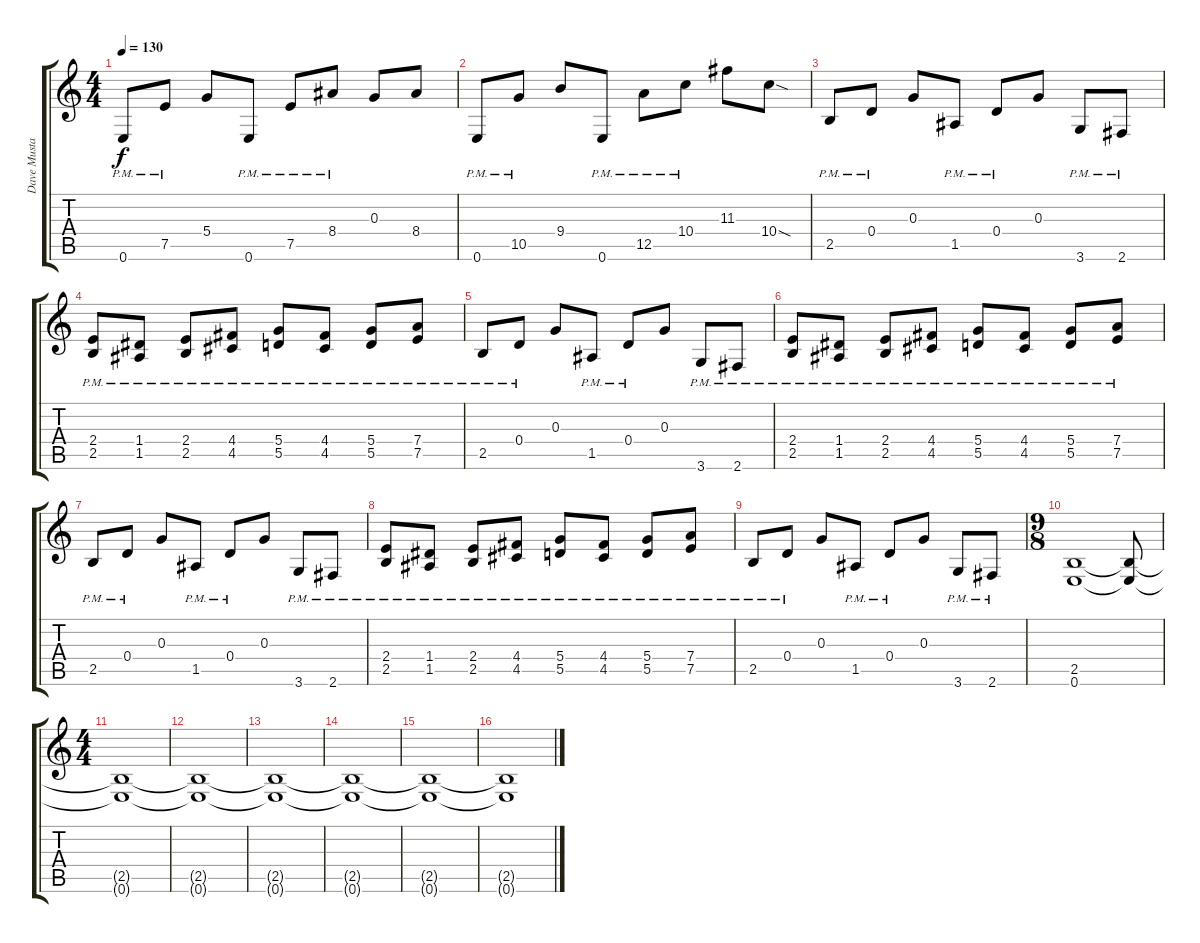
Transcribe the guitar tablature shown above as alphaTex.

\track ("Dave Mustaine" "Dave Musta") {instrument distortionguitar}
\staff {score tabs}
\tuning (E4 B3 G3 D3 A2 E2) {hide}
\ts (4 4)
\tempo 130
\clef g2
\ks c
0.6{pm}.8{dy f} 7.5{pm}.8 5.4.8 0.6{pm}.8 7.5{pm}.8 8.4{pm}.8 0.3.8 8.4.8 |
0.6{pm}.8 10.5{pm}.8 9.4.8 0.6{pm}.8 12.5{pm}.8 10.4{pm}.8 11.3.8 10.4{sod}.8 |
2.5{pm}.8 0.4{pm}.8 0.3.8 1.5{pm}.8 0.4{pm}.8 0.3.8 3.6{pm}.8 2.6{pm}.8 |
(2.4{pm} 2.5{pm}).8 (1.4{pm} 1.5{pm}).8 (2.4{pm} 2.5{pm}).8 (4.4{pm} 4.5{pm}).8 (5.4{pm} 5.5{pm}).8 (4.4{pm} 4.5{pm}).8 (5.4{pm} 5.5{pm}).8 (7.4{pm} 7.5{pm}).8 |
2.5{pm}.8 0.4{pm}.8 0.3.8 1.5{pm}.8 0.4{pm}.8 0.3.8 3.6{pm}.8 2.6{pm}.8 |
(2.4{pm} 2.5{pm}).8 (1.4{pm} 1.5{pm}).8 (2.4{pm} 2.5{pm}).8 (4.4{pm} 4.5{pm}).8 (5.4{pm} 5.5{pm}).8 (4.4{pm} 4.5{pm}).8 (5.4{pm} 5.5{pm}).8 (7.4{pm} 7.5{pm}).8 |
2.5{pm}.8 0.4{pm}.8 0.3.8 1.5{pm}.8 0.4{pm}.8 0.3.8 3.6{pm}.8 2.6{pm}.8 |
(2.4{pm} 2.5{pm}).8 (1.4{pm} 1.5{pm}).8 (2.4{pm} 2.5{pm}).8 (4.4{pm} 4.5{pm}).8 (5.4{pm} 5.5{pm}).8 (4.4{pm} 4.5{pm}).8 (5.4{pm} 5.5{pm}).8 (7.4{pm} 7.5{pm}).8 |
2.5{pm}.8 0.4{pm}.8 0.3.8 1.5{pm}.8 0.4{pm}.8 0.3.8 3.6{pm}.8 2.6{pm}.8 |
\ts (9 8)
(2.5 0.6).1 (2.5{t} 0.6{t}).8 |
\ts (4 4)
(2.5{t} 0.6{t}).1 |
(2.5{t} 0.6{t}).1 |
(2.5{t} 0.6{t}).1 |
(2.5{t} 0.6{t}).1 |
(2.5{t} 0.6{t}).1 |
(2.5{t} 0.6{t}).1
